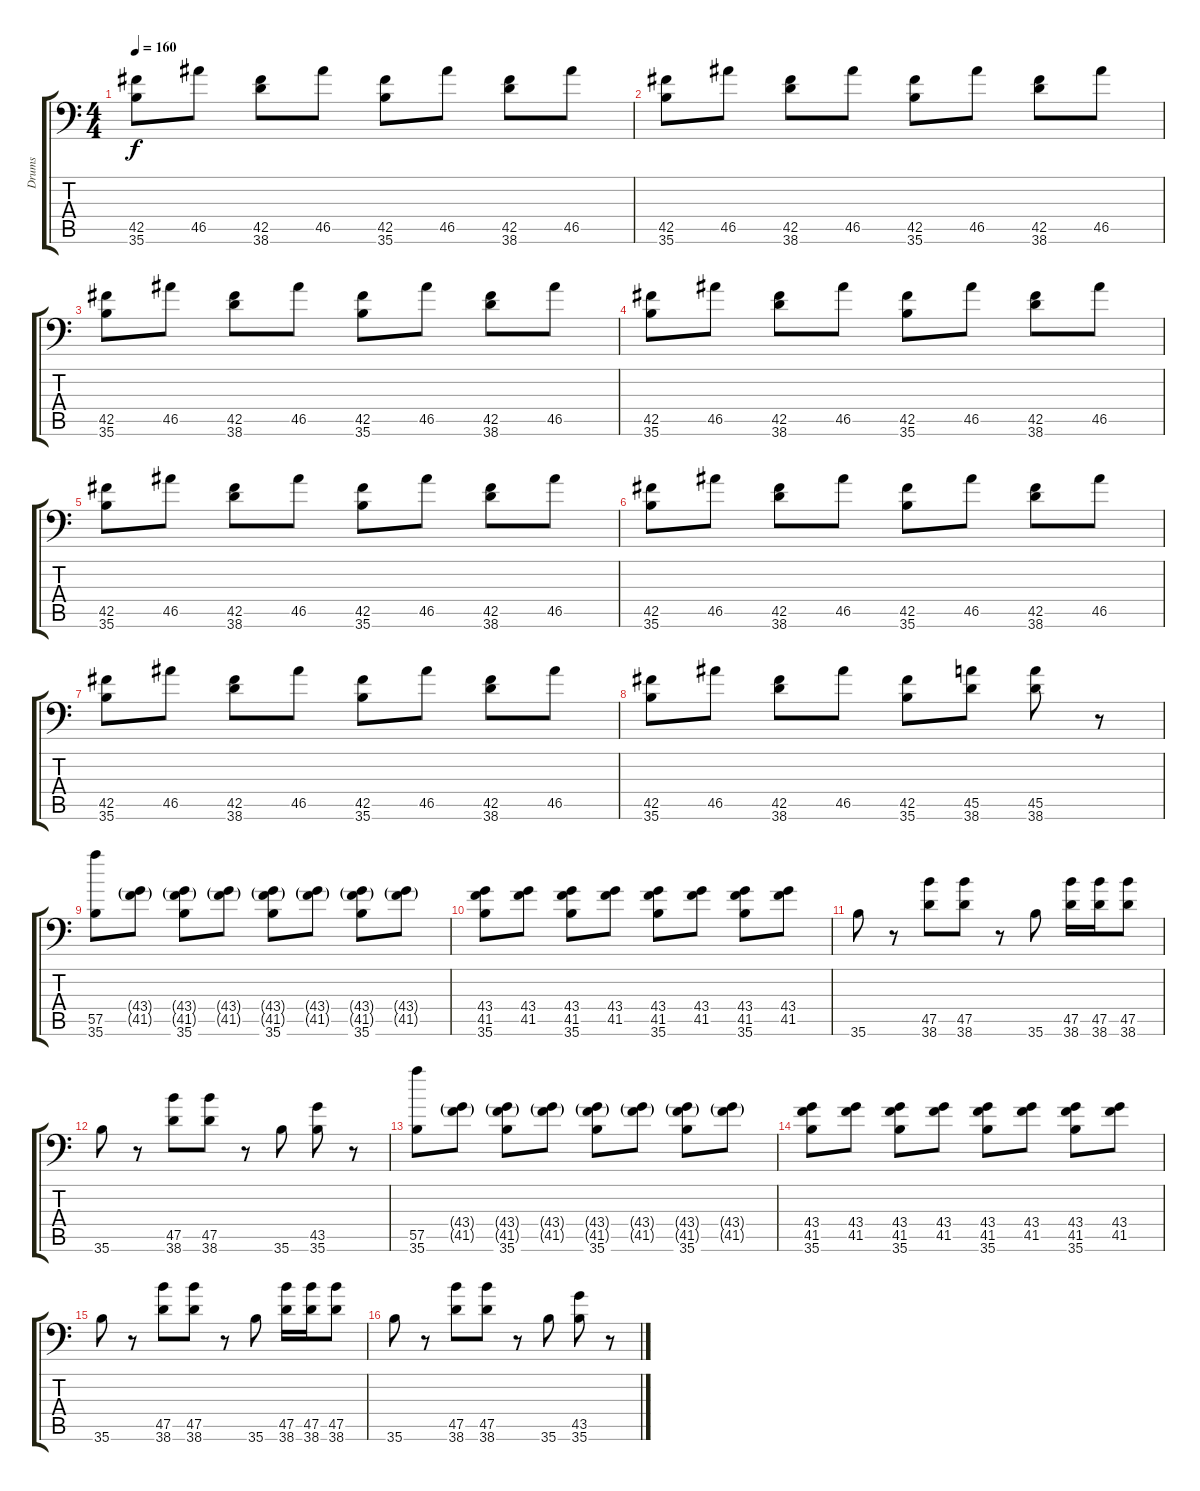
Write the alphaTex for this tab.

\track ("Drums" "Drums") {instrument acousticgrandpiano}
\staff {score tabs}
\tuning (C-1 C-1 C-1 C-1 C-1 C-1) {hide}
\ts (4 4)
\tempo 160
\clef f4
\ks c
(42.5 35.6).8{dy f} 46.5.8 (42.5 38.6).8 46.5.8 (42.5 35.6).8 46.5.8 (42.5 38.6).8 46.5.8 |
(42.5 35.6).8 46.5.8 (42.5 38.6).8 46.5.8 (42.5 35.6).8 46.5.8 (42.5 38.6).8 46.5.8 |
(42.5 35.6).8 46.5.8 (42.5 38.6).8 46.5.8 (42.5 35.6).8 46.5.8 (42.5 38.6).8 46.5.8 |
(42.5 35.6).8 46.5.8 (42.5 38.6).8 46.5.8 (42.5 35.6).8 46.5.8 (42.5 38.6).8 46.5.8 |
(42.5 35.6).8 46.5.8 (42.5 38.6).8 46.5.8 (42.5 35.6).8 46.5.8 (42.5 38.6).8 46.5.8 |
(42.5 35.6).8 46.5.8 (42.5 38.6).8 46.5.8 (42.5 35.6).8 46.5.8 (42.5 38.6).8 46.5.8 |
(42.5 35.6).8 46.5.8 (42.5 38.6).8 46.5.8 (42.5 35.6).8 46.5.8 (42.5 38.6).8 46.5.8 |
(42.5 35.6).8 46.5.8 (42.5 38.6).8 46.5.8 (42.5 35.6).8 (45.5 38.6).8 (45.5 38.6).8 r.8 |
(57.5 35.6).8 (43.4{g} 41.5{g}).8 (43.4{g} 41.5{g} 35.6).8 (43.4{g} 41.5{g}).8 (43.4{g} 41.5{g} 35.6).8 (43.4{g} 41.5{g}).8 (43.4{g} 41.5{g} 35.6).8 (43.4{g} 41.5{g}).8 |
(43.4 41.5 35.6).8 (43.4 41.5).8 (43.4 41.5 35.6).8 (43.4 41.5).8 (43.4 41.5 35.6).8 (43.4 41.5).8 (43.4 41.5 35.6).8 (43.4 41.5).8 |
35.6.8 r.8 (47.5 38.6).8 (47.5 38.6).8 r.8 35.6.8 (47.5 38.6).16 (47.5 38.6).16 (47.5 38.6).8 |
35.6.8 r.8 (47.5 38.6).8 (47.5 38.6).8 r.8 35.6.8 (43.5 35.6).8 r.8 |
(57.5 35.6).8 (43.4{g} 41.5{g}).8 (43.4{g} 41.5{g} 35.6).8 (43.4{g} 41.5{g}).8 (43.4{g} 41.5{g} 35.6).8 (43.4{g} 41.5{g}).8 (43.4{g} 41.5{g} 35.6).8 (43.4{g} 41.5{g}).8 |
(43.4 41.5 35.6).8 (43.4 41.5).8 (43.4 41.5 35.6).8 (43.4 41.5).8 (43.4 41.5 35.6).8 (43.4 41.5).8 (43.4 41.5 35.6).8 (43.4 41.5).8 |
35.6.8 r.8 (47.5 38.6).8 (47.5 38.6).8 r.8 35.6.8 (47.5 38.6).16 (47.5 38.6).16 (47.5 38.6).8 |
35.6.8 r.8 (47.5 38.6).8 (47.5 38.6).8 r.8 35.6.8 (43.5 35.6).8 r.8
